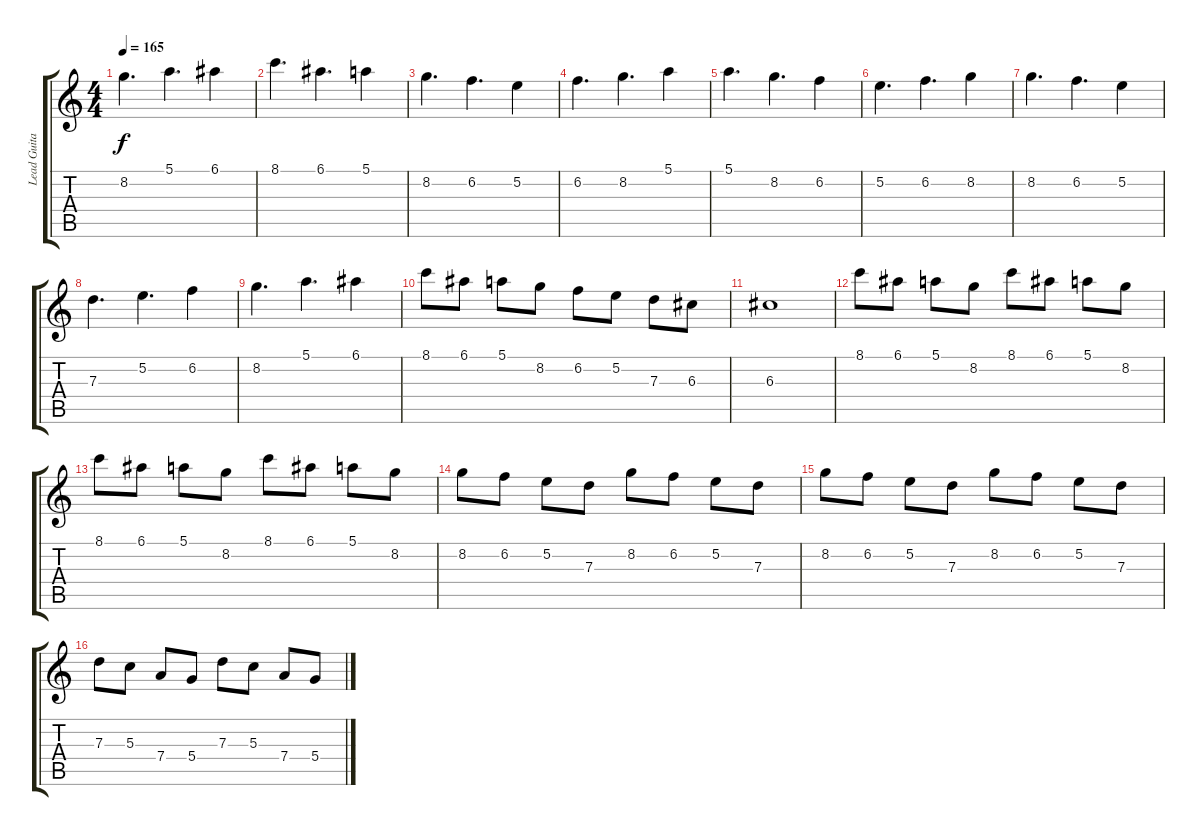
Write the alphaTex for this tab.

\track ("Lead Guitar" "Lead Guita") {instrument overdrivenguitar}
\staff {score tabs}
\tuning (E4 B3 G3 D3 A2 E2) {hide}
\ts (4 4)
\tempo 165
\clef g2
\ks c
8.2.4{d dy f} 5.1.4{d} 6.1.4 |
8.1.4{d} 6.1.4{d} 5.1.4 |
8.2.4{d} 6.2.4{d} 5.2.4 |
6.2.4{d} 8.2.4{d} 5.1.4 |
5.1.4{d} 8.2.4{d} 6.2.4 |
5.2.4{d} 6.2.4{d} 8.2.4 |
8.2.4{d} 6.2.4{d} 5.2.4 |
7.3.4{d} 5.2.4{d} 6.2.4 |
8.2.4{d} 5.1.4{d} 6.1.4 |
8.1.8 6.1.8 5.1.8 8.2.8 6.2.8 5.2.8 7.3.8 6.3.8 |
6.3.1 |
8.1.8 6.1.8 5.1.8 8.2.8 8.1.8 6.1.8 5.1.8 8.2.8 |
8.1.8 6.1.8 5.1.8 8.2.8 8.1.8 6.1.8 5.1.8 8.2.8 |
8.2.8 6.2.8 5.2.8 7.3.8 8.2.8 6.2.8 5.2.8 7.3.8 |
8.2.8 6.2.8 5.2.8 7.3.8 8.2.8 6.2.8 5.2.8 7.3.8 |
7.3.8 5.3.8 7.4.8 5.4.8 7.3.8 5.3.8 7.4.8 5.4.8
